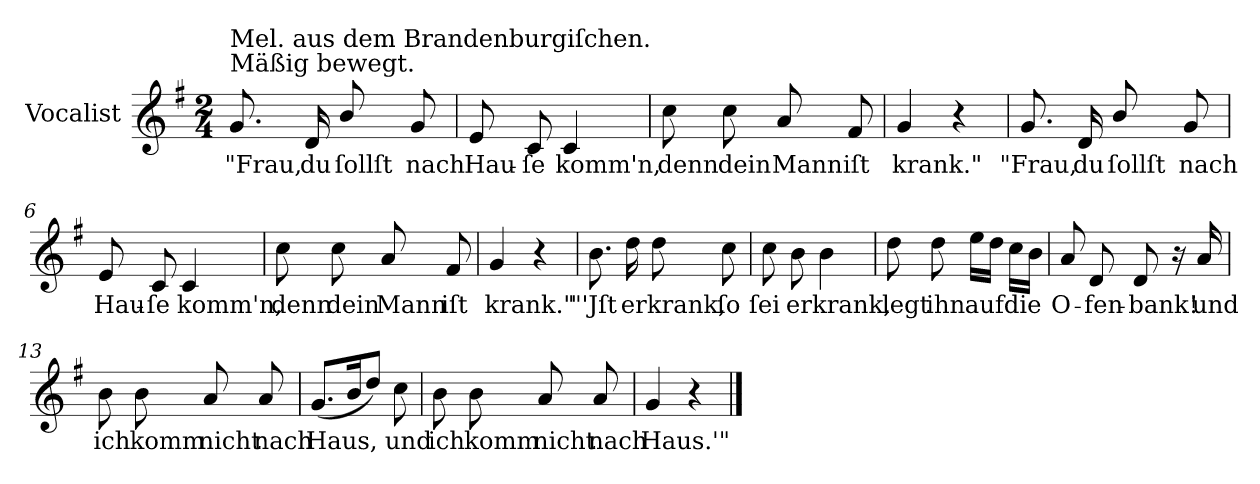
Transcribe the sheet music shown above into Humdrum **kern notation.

**kern	**text
*part1	*part1
*staff1	*staff1
*I"Vocalist	*
*k[f#]	*
*G:	*
*M2/4	*
=1	=1
!LO:TX:a:t=Mäßig bewegt.	!
!LO:TX:a:t=Mel. aus dem Brandenburgiſchen.	!
8.g	"Frau,
16d	du
8b/	ſollſt
8g	nach
=2	=2
8e	Hau-
8c	-ſe
4c	komm'n,
=3	=3
8cc	denn
8cc	dein
8a	Mann
8f#	iſt
=4	=4
4g	krank."
4r	.
=5	=5
8.g	"Frau,
16d	du
8b/	ſollſt
8g	nach
=6	=6
8e	Hau-
8c	-ſe
4c	komm'n,
=7	=7
8cc	denn
8cc	dein
8a	Mann
8f#	iſt
=8	=8
4g	krank."
4r	.
=9	=9
8.b	"'Jſt
16dd	er
8dd	krank,
8cc	ſo
=10	=10
8cc	ſei
8b	er
4b	krank,
=11	=11
8dd	legt
8dd	ihn
16eeLL	auf
16ddJJ	.
16ccLL	die
16bJJ	.
=12	=12
8a	O-
8d	-fen-
8d	-bank!
16r	.
16a	und
=13	=13
8b	ich
8b	komm
8a	nicht
8a	nach
=14	=14
(8.g/L	Haus,
16bK	.
8ddJ)	.
8cc	und
=15	=15
8b	ich
8b	komm
8a	nicht
8a	nach
=16	=16
4g	Haus.'"
4r	.
==	==
*-	*-
